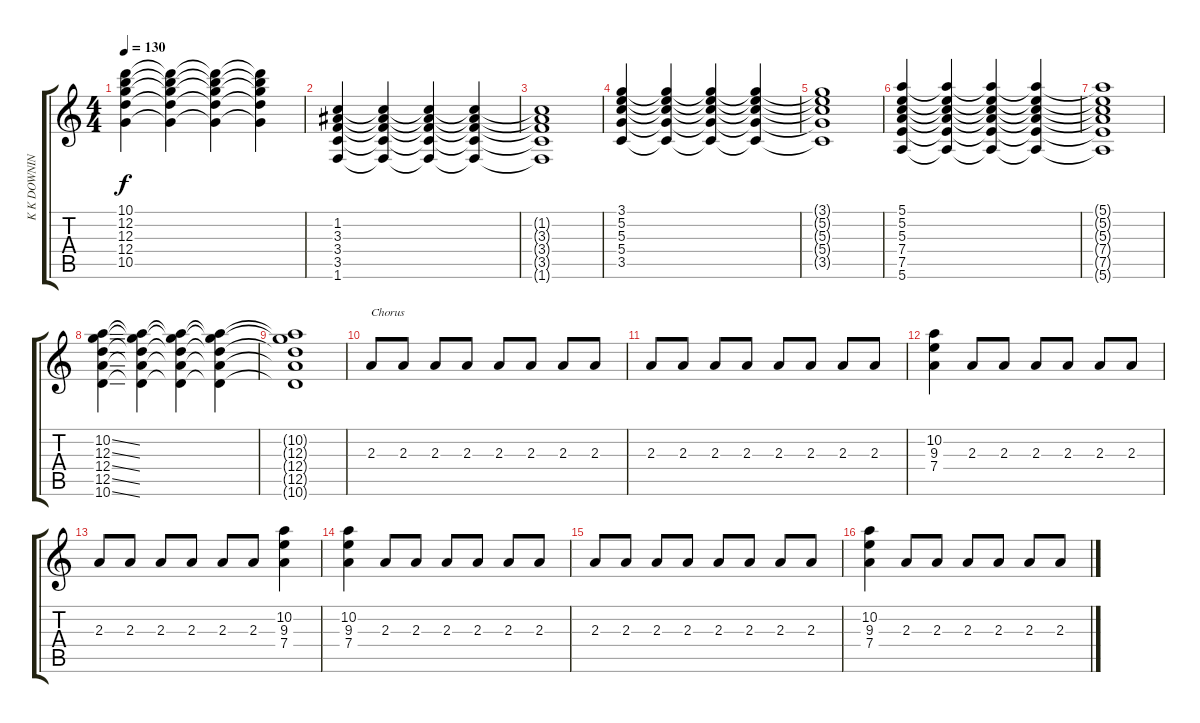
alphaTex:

\track ("K K DOWNING(guitar)" "K K DOWNIN") {instrument distortionguitar}
\staff {score tabs}
\tuning (E4 B3 G3 D3 A2 E2) {hide}
\ts (4 4)
\tempo 130
\clef g2
\ks c
(10.1 12.2 12.3 12.4 10.5).4{dy f} (10.1{t} 12.2{t} 12.3{t} 12.4{t} 10.5{t}).4 (10.1{t} 12.2{t} 12.3{t} 12.4{t} 10.5{t}).4 (10.1{t} 12.2{t} 12.3{t} 12.4{t} 10.5{t}).4 |
(1.2 3.3 3.4 3.5 1.6).4 (1.2{t} 3.3{t} 3.4{t} 3.5{t} 1.6{t}).4 (1.2{t} 3.3{t} 3.4{t} 3.5{t} 1.6{t}).4 (1.2{t} 3.3{t} 3.4{t} 3.5{t} 1.6{t}).4 |
(1.2{t} 3.3{t} 3.4{t} 3.5{t} 1.6{t}).1 |
(3.1 5.2 5.3 5.4 3.5).4 (3.1{t} 5.2{t} 5.3{t} 5.4{t} 3.5{t}).4 (3.1{t} 5.2{t} 5.3{t} 5.4{t} 3.5{t}).4 (3.1{t} 5.2{t} 5.3{t} 5.4{t} 3.5{t}).4 |
(3.1{t} 5.2{t} 5.3{t} 5.4{t} 3.5{t}).1 |
(5.1 5.2 5.3 7.4 7.5 5.6).4 (5.1{t} 5.2{t} 5.3{t} 7.4{t} 7.5{t} 5.6{t}).4 (5.1{t} 5.2{t} 5.3{t} 7.4{t} 7.5{t} 5.6{t}).4 (5.1{t} 5.2{t} 5.3{t} 7.4{t} 7.5{t} 5.6{t}).4 |
(5.1{t} 5.2{t} 5.3{t} 7.4{t} 7.5{t} 5.6{t}).1 |
(10.2{ss} 12.3{ss} 12.4{ss} 12.5{ss} 10.6{ss}).4 (10.2{t} 12.3{t} 12.4{t} 12.5{t} 10.6{t}).4 (10.2{t} 12.3{t} 12.4{t} 12.5{t} 10.6{t}).4 (10.2{t} 12.3{t} 12.4{t} 12.5{t} 10.6{t}).4 |
(10.2{t} 12.3{t} 12.4{t} 12.5{t} 10.6{t}).1 |
2.3.8{txt "Chorus"} 2.3.8 2.3.8 2.3.8 2.3.8 2.3.8 2.3.8 2.3.8 |
2.3.8 2.3.8 2.3.8 2.3.8 2.3.8 2.3.8 2.3.8 2.3.8 |
(10.2 9.3 7.4).4 2.3.8 2.3.8 2.3.8 2.3.8 2.3.8 2.3.8 |
2.3.8 2.3.8 2.3.8 2.3.8 2.3.8 2.3.8 (10.2 9.3 7.4).4 |
(10.2 9.3 7.4).4 2.3.8 2.3.8 2.3.8 2.3.8 2.3.8 2.3.8 |
2.3.8 2.3.8 2.3.8 2.3.8 2.3.8 2.3.8 2.3.8 2.3.8 |
(10.2 9.3 7.4).4 2.3.8 2.3.8 2.3.8 2.3.8 2.3.8 2.3.8
